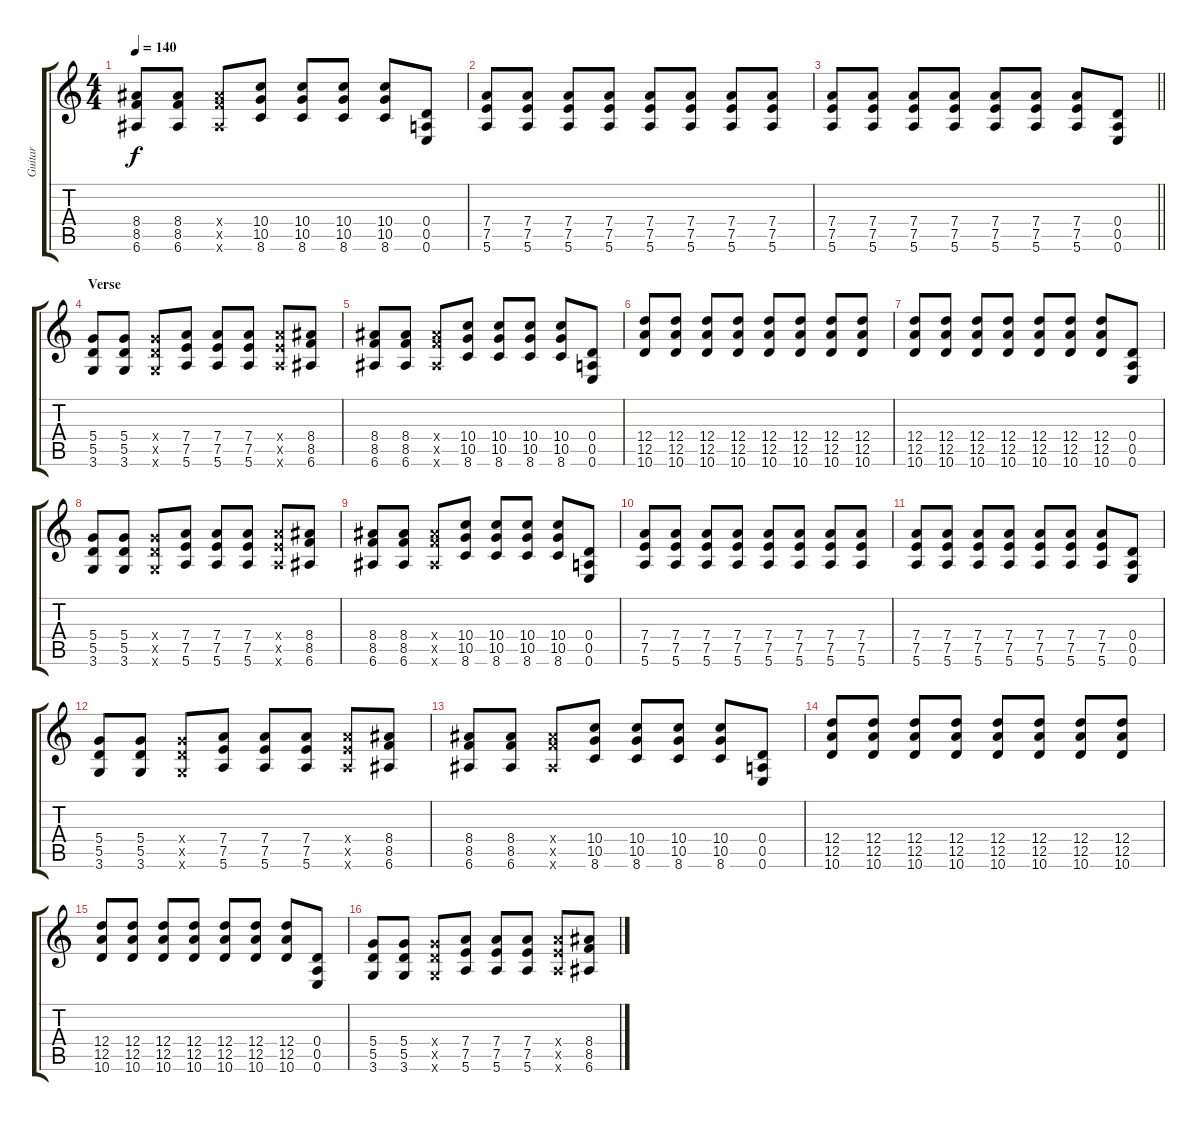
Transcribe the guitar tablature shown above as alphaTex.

\track ("Guitar" "Guitar") {instrument distortionguitar}
\staff {score tabs}
\tuning (E4 B3 G3 D3 A2 E2) {hide}
\ts (4 4)
\tempo 140
\clef g2
\ks c
(8.4 8.5 6.6).8{dy f} (8.4 8.5 6.6).8 (8.4{x} 8.5{x} 6.6{x}).8 (10.4 10.5 8.6).8 (10.4 10.5 8.6).8 (10.4 10.5 8.6).8 (10.4 10.5 8.6).8 (0.4 0.5 0.6).8 |
(7.4 7.5 5.6).8 (7.4 7.5 5.6).8 (7.4 7.5 5.6).8 (7.4 7.5 5.6).8 (7.4 7.5 5.6).8 (7.4 7.5 5.6).8 (7.4 7.5 5.6).8 (7.4 7.5 5.6).8 |
\barLineRight lightlight
(7.4 7.5 5.6).8 (7.4 7.5 5.6).8 (7.4 7.5 5.6).8 (7.4 7.5 5.6).8 (7.4 7.5 5.6).8 (7.4 7.5 5.6).8 (7.4 7.5 5.6).8 (0.4 0.5 0.6).8 |
\section ("" "Verse")
(5.4 5.5 3.6).8 (5.4 5.5 3.6).8 (5.4{x} 5.5{x} 3.6{x}).8 (7.4 7.5 5.6).8 (7.4 7.5 5.6).8 (7.4 7.5 5.6).8 (7.4{x} 7.5{x} 5.6{x}).8 (8.4 8.5 6.6).8 |
(8.4 8.5 6.6).8 (8.4 8.5 6.6).8 (8.4{x} 8.5{x} 6.6{x}).8 (10.4 10.5 8.6).8 (10.4 10.5 8.6).8 (10.4 10.5 8.6).8 (10.4 10.5 8.6).8 (0.4 0.5 0.6).8 |
(12.4 12.5 10.6).8 (12.4 12.5 10.6).8 (12.4 12.5 10.6).8 (12.4 12.5 10.6).8 (12.4 12.5 10.6).8 (12.4 12.5 10.6).8 (12.4 12.5 10.6).8 (12.4 12.5 10.6).8 |
(12.4 12.5 10.6).8 (12.4 12.5 10.6).8 (12.4 12.5 10.6).8 (12.4 12.5 10.6).8 (12.4 12.5 10.6).8 (12.4 12.5 10.6).8 (12.4 12.5 10.6).8 (0.4 0.5 0.6).8 |
(5.4 5.5 3.6).8 (5.4 5.5 3.6).8 (5.4{x} 5.5{x} 3.6{x}).8 (7.4 7.5 5.6).8 (7.4 7.5 5.6).8 (7.4 7.5 5.6).8 (7.4{x} 7.5{x} 5.6{x}).8 (8.4 8.5 6.6).8 |
(8.4 8.5 6.6).8 (8.4 8.5 6.6).8 (8.4{x} 8.5{x} 6.6{x}).8 (10.4 10.5 8.6).8 (10.4 10.5 8.6).8 (10.4 10.5 8.6).8 (10.4 10.5 8.6).8 (0.4 0.5 0.6).8 |
(7.4 7.5 5.6).8 (7.4 7.5 5.6).8 (7.4 7.5 5.6).8 (7.4 7.5 5.6).8 (7.4 7.5 5.6).8 (7.4 7.5 5.6).8 (7.4 7.5 5.6).8 (7.4 7.5 5.6).8 |
(7.4 7.5 5.6).8 (7.4 7.5 5.6).8 (7.4 7.5 5.6).8 (7.4 7.5 5.6).8 (7.4 7.5 5.6).8 (7.4 7.5 5.6).8 (7.4 7.5 5.6).8 (0.4 0.5 0.6).8 |
(5.4 5.5 3.6).8 (5.4 5.5 3.6).8 (5.4{x} 5.5{x} 3.6{x}).8 (7.4 7.5 5.6).8 (7.4 7.5 5.6).8 (7.4 7.5 5.6).8 (7.4{x} 7.5{x} 5.6{x}).8 (8.4 8.5 6.6).8 |
(8.4 8.5 6.6).8 (8.4 8.5 6.6).8 (8.4{x} 8.5{x} 6.6{x}).8 (10.4 10.5 8.6).8 (10.4 10.5 8.6).8 (10.4 10.5 8.6).8 (10.4 10.5 8.6).8 (0.4 0.5 0.6).8 |
(12.4 12.5 10.6).8 (12.4 12.5 10.6).8 (12.4 12.5 10.6).8 (12.4 12.5 10.6).8 (12.4 12.5 10.6).8 (12.4 12.5 10.6).8 (12.4 12.5 10.6).8 (12.4 12.5 10.6).8 |
(12.4 12.5 10.6).8 (12.4 12.5 10.6).8 (12.4 12.5 10.6).8 (12.4 12.5 10.6).8 (12.4 12.5 10.6).8 (12.4 12.5 10.6).8 (12.4 12.5 10.6).8 (0.4 0.5 0.6).8 |
(5.4 5.5 3.6).8 (5.4 5.5 3.6).8 (5.4{x} 5.5{x} 3.6{x}).8 (7.4 7.5 5.6).8 (7.4 7.5 5.6).8 (7.4 7.5 5.6).8 (7.4{x} 7.5{x} 5.6{x}).8 (8.4 8.5 6.6).8
